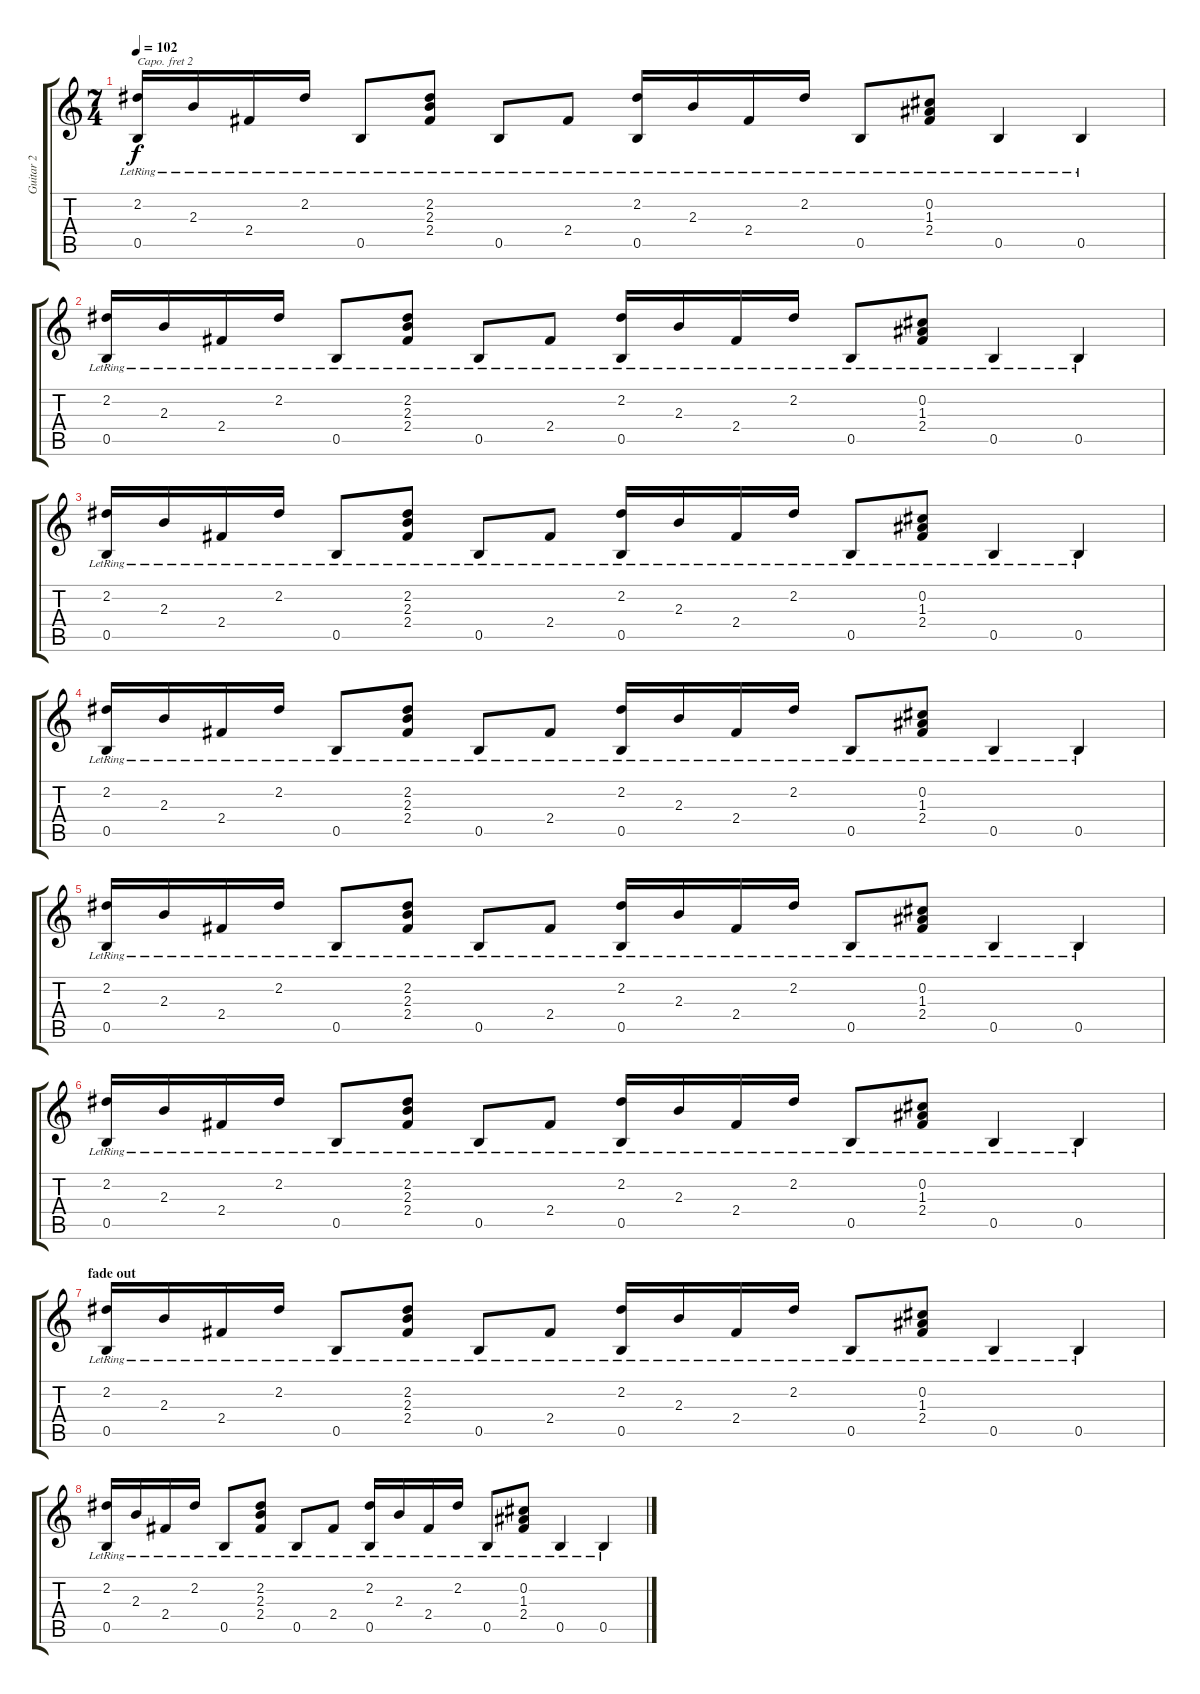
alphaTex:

\track ("Guitar 2" "Guitar 2") {instrument acousticguitarsteel}
\staff {score tabs}
\capo 2
\tuning (E4 B3 G3 D3 A2 E2) {hide}
\ts (7 4)
\tempo 102
\clef g2
\ks c
(2.2{lr} 0.5{lr}).16{dy f} 2.3{lr}.16 2.4{lr}.16 2.2{lr}.16 0.5{lr}.8 (2.2{lr} 2.3{lr} 2.4{lr}).8 0.5{lr}.8 2.4{lr}.8 (2.2{lr} 0.5{lr}).16 2.3{lr}.16 2.4{lr}.16 2.2{lr}.16 0.5{lr}.8 (0.2{lr} 1.3{lr} 2.4{lr}).8 0.5{lr}.4 0.5{lr}.4 |
(2.2{lr} 0.5{lr}).16 2.3{lr}.16 2.4{lr}.16 2.2{lr}.16 0.5{lr}.8 (2.2{lr} 2.3{lr} 2.4{lr}).8 0.5{lr}.8 2.4{lr}.8 (2.2{lr} 0.5{lr}).16 2.3{lr}.16 2.4{lr}.16 2.2{lr}.16 0.5{lr}.8 (0.2{lr} 1.3{lr} 2.4{lr}).8 0.5{lr}.4 0.5{lr}.4 |
(2.2{lr} 0.5{lr}).16 2.3{lr}.16 2.4{lr}.16 2.2{lr}.16 0.5{lr}.8 (2.2{lr} 2.3{lr} 2.4{lr}).8 0.5{lr}.8 2.4{lr}.8 (2.2{lr} 0.5{lr}).16 2.3{lr}.16 2.4{lr}.16 2.2{lr}.16 0.5{lr}.8 (0.2{lr} 1.3{lr} 2.4{lr}).8 0.5{lr}.4 0.5{lr}.4 |
(2.2{lr} 0.5{lr}).16 2.3{lr}.16 2.4{lr}.16 2.2{lr}.16 0.5{lr}.8 (2.2{lr} 2.3{lr} 2.4{lr}).8 0.5{lr}.8 2.4{lr}.8 (2.2{lr} 0.5{lr}).16 2.3{lr}.16 2.4{lr}.16 2.2{lr}.16 0.5{lr}.8 (0.2{lr} 1.3{lr} 2.4{lr}).8 0.5{lr}.4 0.5{lr}.4 |
(2.2{lr} 0.5{lr}).16 2.3{lr}.16 2.4{lr}.16 2.2{lr}.16 0.5{lr}.8 (2.2{lr} 2.3{lr} 2.4{lr}).8 0.5{lr}.8 2.4{lr}.8 (2.2{lr} 0.5{lr}).16 2.3{lr}.16 2.4{lr}.16 2.2{lr}.16 0.5{lr}.8 (0.2{lr} 1.3{lr} 2.4{lr}).8 0.5{lr}.4 0.5{lr}.4 |
(2.2{lr} 0.5{lr}).16 2.3{lr}.16 2.4{lr}.16 2.2{lr}.16 0.5{lr}.8 (2.2{lr} 2.3{lr} 2.4{lr}).8 0.5{lr}.8 2.4{lr}.8 (2.2{lr} 0.5{lr}).16 2.3{lr}.16 2.4{lr}.16 2.2{lr}.16 0.5{lr}.8 (0.2{lr} 1.3{lr} 2.4{lr}).8 0.5{lr}.4 0.5{lr}.4 |
\section ("" "fade out")
(2.2{lr} 0.5{lr}).16{volume 7} 2.3{lr}.16 2.4{lr}.16 2.2{lr}.16 0.5{lr}.8 (2.2{lr} 2.3{lr} 2.4{lr}).8 0.5{lr}.8 2.4{lr}.8 (2.2{lr} 0.5{lr}).16 2.3{lr}.16 2.4{lr}.16 2.2{lr}.16 0.5{lr}.8 (0.2{lr} 1.3{lr} 2.4{lr}).8 0.5{lr}.4 0.5{lr}.4 |
(2.2{lr} 0.5{lr}).16{volume 5} 2.3{lr}.16 2.4{lr}.16 2.2{lr}.16 0.5{lr}.8 (2.2{lr} 2.3{lr} 2.4{lr}).8 0.5{lr}.8 2.4{lr}.8 (2.2{lr} 0.5{lr}).16 2.3{lr}.16 2.4{lr}.16 2.2{lr}.16 0.5{lr}.8 (0.2{lr} 1.3{lr} 2.4{lr}).8 0.5{lr}.4 0.5{lr}.4
